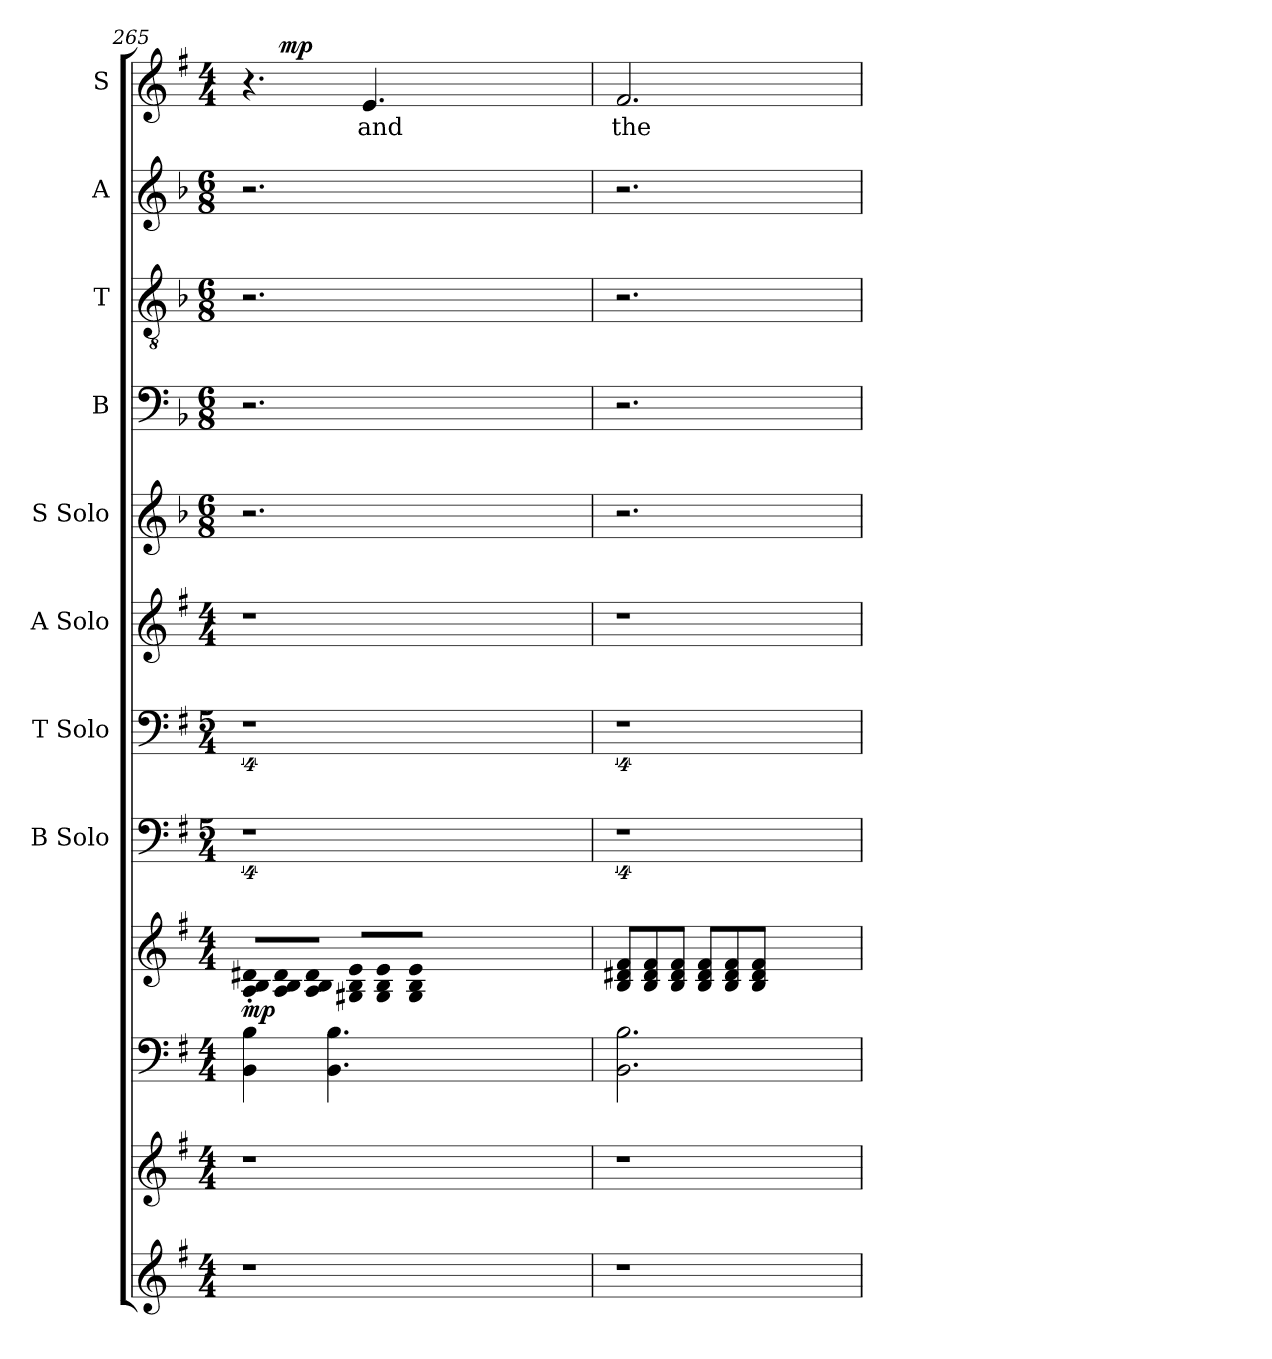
**kern	**kern	**kern	**kern	**dynam	**kern	**kern	**kern	**kern	**kern	**kern	**kern	**kern	**text	**dynam
*part12	*part11	*part10	*part9	*part9	*part8	*part7	*part6	*part5	*part4	*part3	*part2	*part1	*part1	*part1
*staff12	*staff11	*staff10	*staff9	*staff9	*staff8	*staff7	*staff6	*staff5	*staff4	*staff3	*staff2	*staff1	*staff1	*staff1
*	*	*	*	*	*I"B Solo	*I"T Solo	*I"A Solo	*I"S Solo	*I"B	*I"T	*I"A	*I"S	*	*
*clefG2	*clefG2	*clefF4	*clefG2	*	*clefF4	*clefF4	*clefG2	*clefG2	*clefF4	*clefGv2	*clefG2	*clefG2	*	*
*k[f#]	*k[f#]	*k[f#]	*k[f#]	*	*k[f#]	*k[f#]	*k[f#]	*k[b-]	*k[b-]	*k[b-]	*k[b-]	*k[f#]	*	*
*G:	*G:	*G:	*G:	*	*G:	*G:	*G:	*F:	*F:	*F:	*F:	*G:	*	*
*M4/4	*M4/4	*M4/4	*M4/4	*	*M5/4	*M5/4	*M4/4	*M6/8	*M6/8	*M6/8	*M6/8	*M4/4	*	*
*	*	*	*Xtuplet	*	*	*	*	*	*	*	*	*	*	*
=265	=265	=265	=265	=265	=265	=265	=265	=265	=265	=265	=265	=265	=265	=265
!	!	!	!LO:N:vis=8	!LO:DY:b	!	!	!	!	!	!	!	!	!	!
*	*	*	*	*	*	*	*	*	*	*	*	*^	*	*
1r	1r	4BB\ 4B\	4096%341A/'< 4096%341B/'< 4096%341d#X/'<L	mp	4%5r	4%5r	1r	2.r	2.r	2.r	2.r	4.r	16.ryy	.	.
!	!	!	!LO:N:vis=8	!	!	!	!	!	!	!	!	!	!	!	!
.	.	.	2048%171A/ 2048%171B/ 2048%171d#/	.	.	.	.	.	.	.	.	.	.	.	.
!	!	!	!	!	!	!	!	!	!	!	!	!	!	!	!LO:DY:a
.	.	.	.	.	.	.	.	.	.	.	.	.	1ryy	.	mp
!	!	!	!LO:N:vis=8	!	!	!	!	!	!	!	!	!	!	!	!
.	.	.	4096%341A/ 4096%341B/ 4096%341d#/J	.	.	.	.	.	.	.	.	.	.	.	.
!	!	!	!LO:N:vis=8	!	!	!	!	!	!	!	!	!	!	!	!
.	.	4.BB\ 4.B\	4096%341G#X/ 4096%341B/ 4096%341e/L	.	.	.	.	.	.	.	.	.	.	.	.
!	!	!	!LO:N:vis=8	!	!	!	!	!	!	!	!	!	!	!	!
.	.	.	2048%171G#/ 2048%171B/ 2048%171e/	.	.	.	.	.	.	.	.	.	.	.	.
!	!	!	!	!	!	!	!	!	!	!	!	!	!	!LO:LY:b	!
.	.	.	.	.	.	.	.	.	.	.	.	4.e/	.	and	.
!	!	!	!LO:N:vis=8	!	!	!	!	!	!	!	!	!	!	!	!
.	.	.	4096%341G#/ 4096%341B/ 4096%341e/J	.	.	.	.	.	.	.	.	.	.	.	.
.	.	.	2.ryy	.	.	.	.	.	.	.	.	.	.	.	.
.	.	2ryy	.	.	.	.	.	.	.	.	.	.	.	.	.
.	.	.	.	.	.	.	.	2ryy	2ryy	2ryy	2ryy	2ryy	.	.	.
4ryy	4ryy	.	.	.	.	.	4ryy	.	.	.	.	.	.	.	.
.	.	.	.	.	.	.	.	.	.	.	.	.	8ryy	.	.
.	.	8ryy	.	.	.	.	.	.	.	.	.	.	.	.	.
.	.	.	.	.	.	.	.	.	.	.	.	.	32ryy	.	.
=266	=266	=266	=266	=266	=266	=266	=266	=266	=266	=266	=266	=266	=266	=266	=266
!	!	!	!	!	!	!	!	!	!	!	!	!	!	!LO:LY:b	!
*	*	*	*	*	*	*	*	*	*	*	*	*v	*v	*	*
1r	1r	2.BB\ 2.B\	8B/ 8d#X/ 8f#/L	.	4%5r	4%5r	1r	2.r	2.r	2.r	2.r	2.f#/	the	.
.	.	.	8B/ 8d#/ 8f#/	.	.	.	.	.	.	.	.	.	.	.
.	.	.	8B/ 8d#/ 8f#/J	.	.	.	.	.	.	.	.	.	.	.
.	.	.	8B/ 8d#/ 8f#/L	.	.	.	.	.	.	.	.	.	.	.
.	.	.	8B/ 8d#/ 8f#/	.	.	.	.	.	.	.	.	.	.	.
.	.	.	8B/ 8d#/ 8f#/J	.	.	.	.	.	.	.	.	.	.	.
.	.	2ryy	2ryy	.	.	.	.	2ryy	2ryy	2ryy	2ryy	2ryy	.	.
4ryy	4ryy	.	.	.	.	.	4ryy	.	.	.	.	.	.	.
=	=	=	=	=	=	=	=	=	=	=	=	=	=	=
*-	*-	*-	*-	*-	*-	*-	*-	*-	*-	*-	*-	*-	*-	*-
